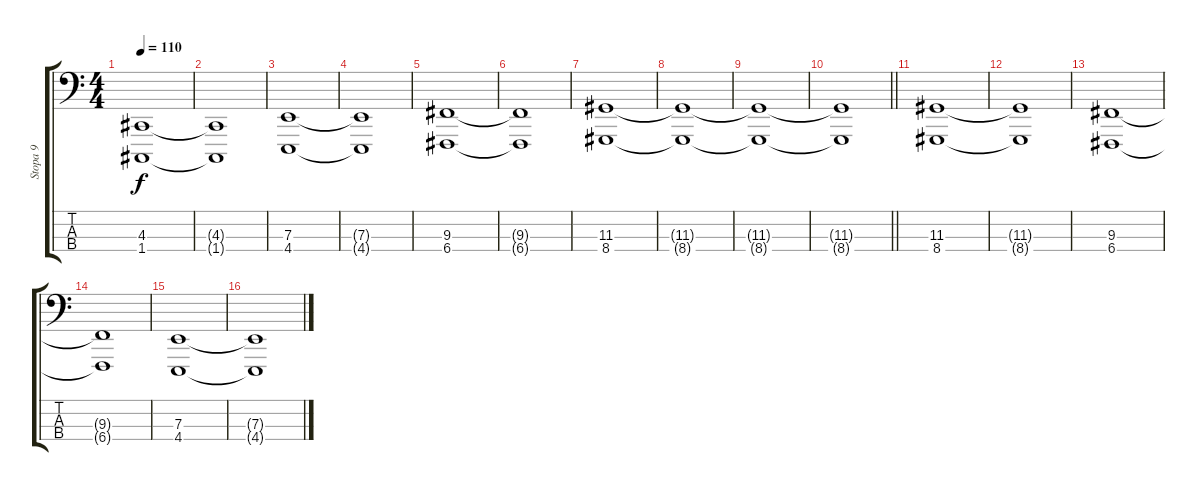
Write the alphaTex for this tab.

\track ("Stopa 9" "Stopa 9") {instrument pad2warm}
\staff {score tabs}
\tuning (G2 D2 A1 C1) {hide}
\ts (4 4)
\tempo 110
\clef f4
\ks c
(4.3 1.4).1{dy f} |
(4.3{t} 1.4{t}).1 |
(7.3 4.4).1 |
(7.3{t} 4.4{t}).1 |
(9.3 6.4).1 |
(9.3{t} 6.4{t}).1 |
(11.3 8.4).1 |
(11.3{t} 8.4{t}).1 |
(11.3{t} 8.4{t}).1 |
\barLineRight lightlight
(11.3{t} 8.4{t}).1 |
\section ("" "")
(11.3 8.4).1{volume 16} |
(11.3{t} 8.4{t}).1 |
(9.3 6.4).1 |
(9.3{t} 6.4{t}).1 |
(7.3 4.4).1 |
(7.3{t} 4.4{t}).1
